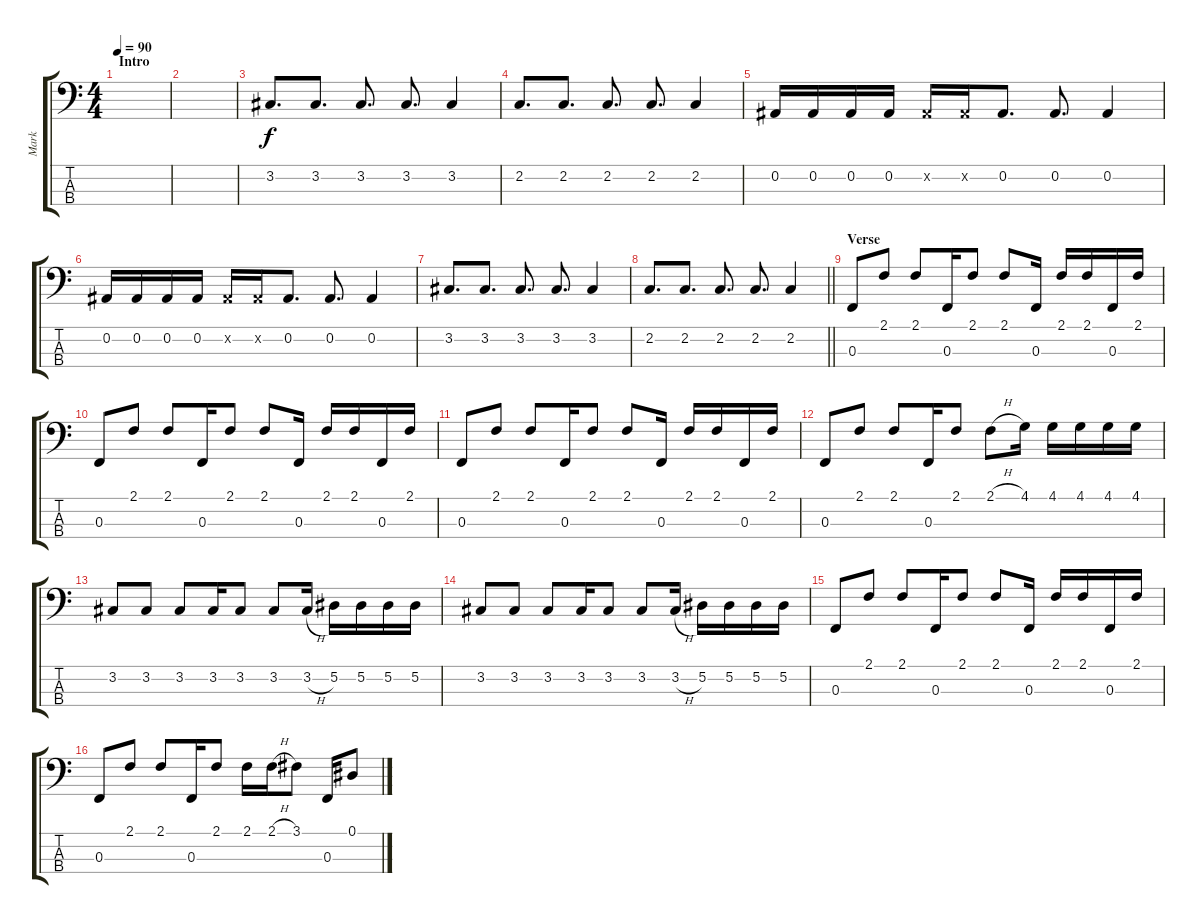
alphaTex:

\track ("Mark" "Mark") {instrument electricbassfinger}
\staff {score tabs}
\tuning (Eb2 Bb1 F1 C1) {hide}
\ts (4 4)
\section ("" "Intro")
\tempo 90
\clef f4
\ks c
|
|
3.2.8{d} 3.2.8{d} 3.2.8{d} 3.2.8{d} 3.2.4 |
2.2.8{d} 2.2.8{d} 2.2.8{d} 2.2.8{d} 2.2.4 |
0.2.16 0.2.16 0.2.16 0.2.16 0.2{x}.16 0.2{x}.16 0.2.8{d} 0.2.8{d} 0.2.4 |
0.2.16 0.2.16 0.2.16 0.2.16 0.2{x}.16 0.2{x}.16 0.2.8{d} 0.2.8{d} 0.2.4 |
3.2.8{d} 3.2.8{d} 3.2.8{d} 3.2.8{d} 3.2.4 |
\barLineRight lightlight
2.2.8{d} 2.2.8{d} 2.2.8{d} 2.2.8{d} 2.2.4 |
\section ("" "Verse")
0.3.8 2.1.8 2.1.8 0.3.16 2.1.8 2.1.8 0.3.16 2.1.16 2.1.16 0.3.16 2.1.16 |
0.3.8 2.1.8 2.1.8 0.3.16 2.1.8 2.1.8 0.3.16 2.1.16 2.1.16 0.3.16 2.1.16 |
0.3.8 2.1.8 2.1.8 0.3.16 2.1.8 2.1.8 0.3.16 2.1.16 2.1.16 0.3.16 2.1.16 |
0.3.8 2.1.8 2.1.8 0.3.16 2.1.8 2.1{h}.8 4.1.16 4.1.16 4.1.16 4.1.16 4.1.16 |
3.2.8 3.2.8 3.2.8 3.2.16 3.2.8 3.2.8 3.2{h}.16 5.2.16 5.2.16 5.2.16 5.2.16 |
3.2.8 3.2.8 3.2.8 3.2.16 3.2.8 3.2.8 3.2{h}.16 5.2.16 5.2.16 5.2.16 5.2.16 |
0.3.8 2.1.8 2.1.8 0.3.16 2.1.8 2.1.8 0.3.16 2.1.16 2.1.16 0.3.16 2.1.16 |
0.3.8 2.1.8 2.1.8 0.3.16 2.1.8 2.1.16 2.1{h}.16 3.1.8 0.3.16 0.1.8
